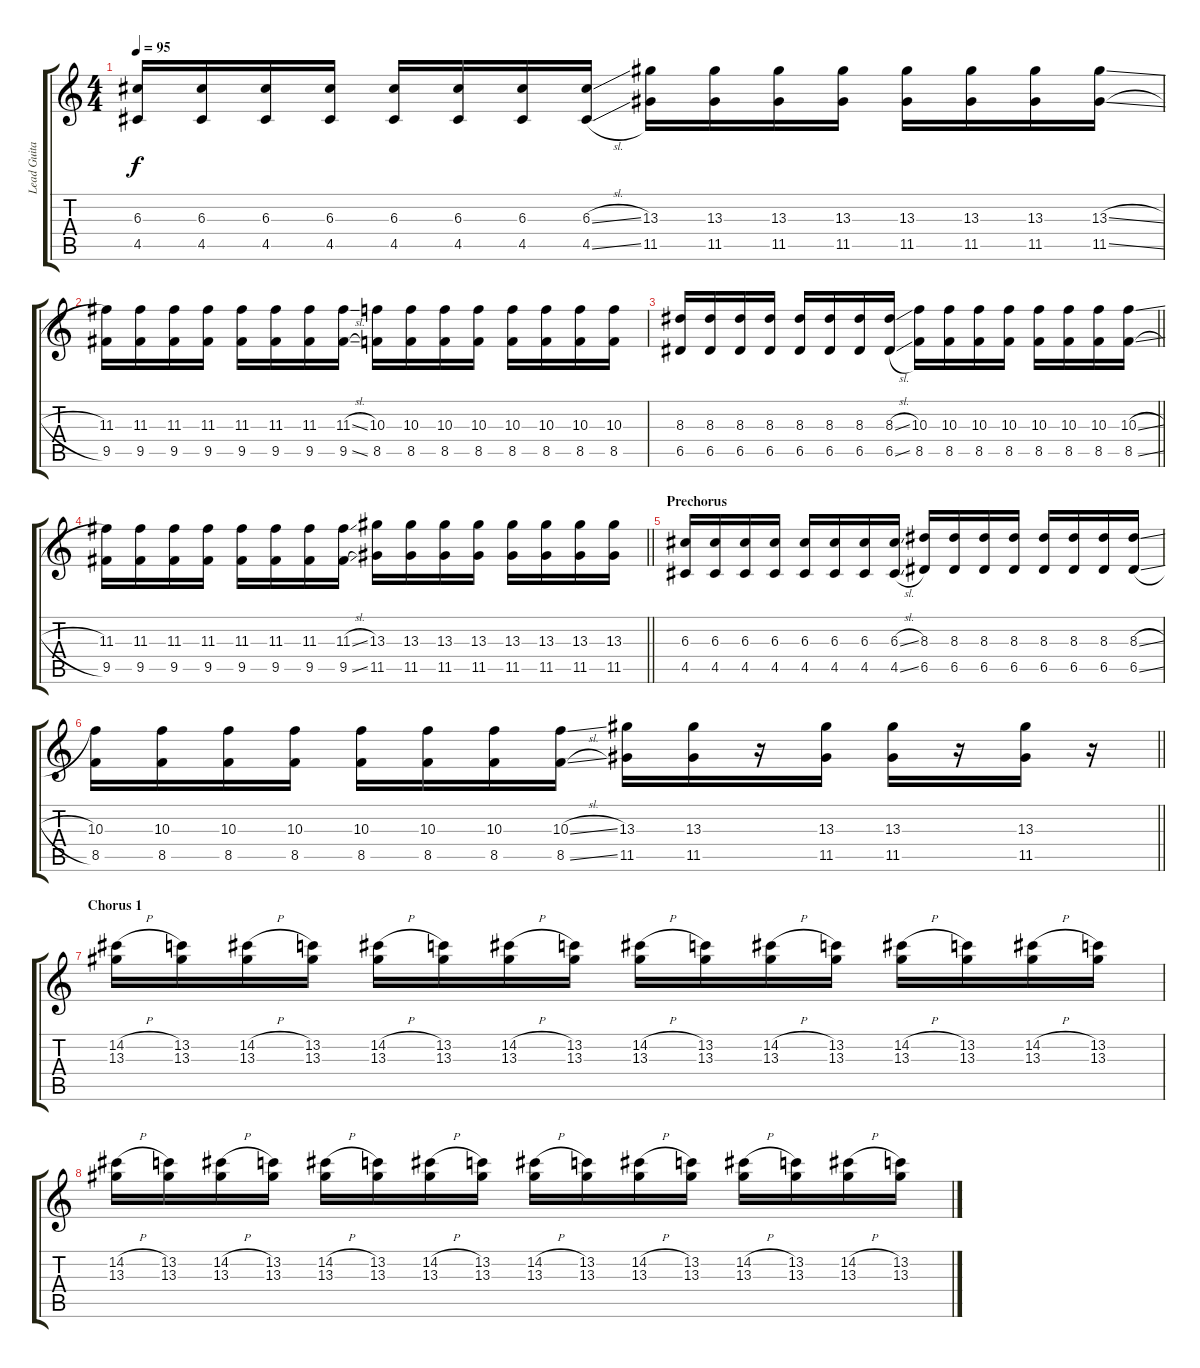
\track ("Lead Guitar" "Lead Guita") {instrument distortionguitar}
\staff {score tabs}
\tuning (E4 B3 G3 D3 A2 E2) {hide}
\ts (4 4)
\tempo 95
\clef g2
\ks c
(6.3 4.5).16{dy f} (6.3 4.5).16 (6.3 4.5).16 (6.3 4.5).16 (6.3 4.5).16 (6.3 4.5).16 (6.3 4.5).16 (6.3{sl} 4.5{sl}).16 (13.3 11.5).16 (13.3 11.5).16 (13.3 11.5).16 (13.3 11.5).16 (13.3 11.5).16 (13.3 11.5).16 (13.3 11.5).16 (13.3{sl} 11.5{sl}).16 |
(11.3 9.5).16 (11.3 9.5).16 (11.3 9.5).16 (11.3 9.5).16 (11.3 9.5).16 (11.3 9.5).16 (11.3 9.5).16 (11.3{sl} 9.5{sl}).16 (10.3 8.5).16 (10.3 8.5).16 (10.3 8.5).16 (10.3 8.5).16 (10.3 8.5).16 (10.3 8.5).16 (10.3 8.5).16 (10.3 8.5).16 |
\barLineRight lightlight
(8.3 6.5).16 (8.3 6.5).16 (8.3 6.5).16 (8.3 6.5).16 (8.3 6.5).16 (8.3 6.5).16 (8.3 6.5).16 (8.3{sl} 6.5{sl}).16 (10.3 8.5).16 (10.3 8.5).16 (10.3 8.5).16 (10.3 8.5).16 (10.3 8.5).16 (10.3 8.5).16 (10.3 8.5).16 (10.3{sl} 8.5{sl}).16 |
\barLineRight lightlight
(11.3 9.5).16 (11.3 9.5).16 (11.3 9.5).16 (11.3 9.5).16 (11.3 9.5).16 (11.3 9.5).16 (11.3 9.5).16 (11.3{sl} 9.5{sl}).16 (13.3 11.5).16 (13.3 11.5).16 (13.3 11.5).16 (13.3 11.5).16 (13.3 11.5).16 (13.3 11.5).16 (13.3 11.5).16 (13.3 11.5).16 |
\section ("" "Prechorus")
(6.3 4.5).16 (6.3 4.5).16 (6.3 4.5).16 (6.3 4.5).16 (6.3 4.5).16 (6.3 4.5).16 (6.3 4.5).16 (6.3{sl} 4.5{sl}).16 (8.3 6.5).16 (8.3 6.5).16 (8.3 6.5).16 (8.3 6.5).16 (8.3 6.5).16 (8.3 6.5).16 (8.3 6.5).16 (8.3{sl} 6.5{sl}).16 |
\barLineRight lightlight
(10.3 8.5).16 (10.3 8.5).16 (10.3 8.5).16 (10.3 8.5).16 (10.3 8.5).16 (10.3 8.5).16 (10.3 8.5).16 (10.3{sl} 8.5{sl}).16 (13.3 11.5).16 (13.3 11.5).16 r.16 (13.3 11.5).16 (13.3 11.5).16 r.16 (13.3 11.5).16 r.16 |
\section ("" "Chorus 1")
(14.2{h} 13.3).16 (13.2 13.3).16 (14.2{h} 13.3).16 (13.2 13.3).16 (14.2{h} 13.3).16 (13.2 13.3).16 (14.2{h} 13.3).16 (13.2 13.3).16 (14.2{h} 13.3).16 (13.2 13.3).16 (14.2{h} 13.3).16 (13.2 13.3).16 (14.2{h} 13.3).16 (13.2 13.3).16 (14.2{h} 13.3).16 (13.2 13.3).16 |
(14.2{h} 13.3).16 (13.2 13.3).16 (14.2{h} 13.3).16 (13.2 13.3).16 (14.2{h} 13.3).16 (13.2 13.3).16 (14.2{h} 13.3).16 (13.2 13.3).16 (14.2{h} 13.3).16 (13.2 13.3).16 (14.2{h} 13.3).16 (13.2 13.3).16 (14.2{h} 13.3).16 (13.2 13.3).16 (14.2{h} 13.3).16 (13.2 13.3).16
